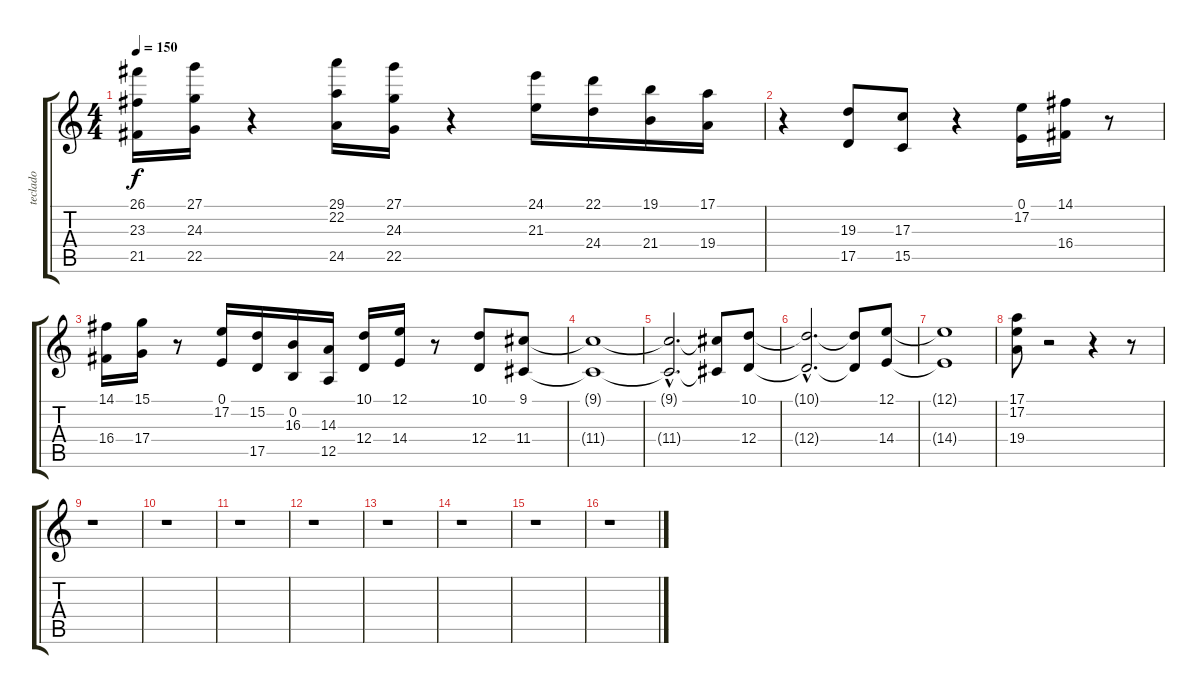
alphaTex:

\track ("teclado" "teclado") {instrument brasssection}
\staff {score tabs}
\tuning (E4 B3 G3 D3 A2 E2) {hide}
\ts (4 4)
\tempo 150
\clef g2
\ks c
(26.1 23.3 21.5).16{dy f} (27.1 24.3 22.5).16 r.4 (29.1 22.2 24.5).16 (27.1 24.3 22.5).16 r.4 (24.1 21.3).16 (22.1 24.4).16 (19.1 21.4).16 (17.1 19.4).16 |
r.4 (19.3 17.5).8 (17.3 15.5).8 r.4 (0.1 17.2).16 (14.1 16.4).16 r.8 |
(14.1 16.4).16 (15.1 17.4).16 r.8 (0.1 17.2).16 (15.2 17.5).16 (0.2 16.3).16 (14.3 12.5).16 (10.1 12.4).16 (12.1 14.4).16 r.8 (10.1 12.4).8 (9.1 11.4).8 |
(9.1{t} 11.4{t}).1 |
(9.1{hac t} 11.4{hac t}).2{d} (9.1{t} 11.4{t}).8 (10.1 12.4).8 |
(10.1{hac t} 12.4{hac t}).2{d} (10.1{t} 12.4{t}).8 (12.1 14.4).8 |
(12.1{t} 14.4{t}).1 |
(17.1 17.2 19.4).8 r.2 r.4 r.8 |
r.1 |
r.1{volume 13} |
r.1 |
r.1 |
r.1 |
r.1 |
r.1 |
r.1
